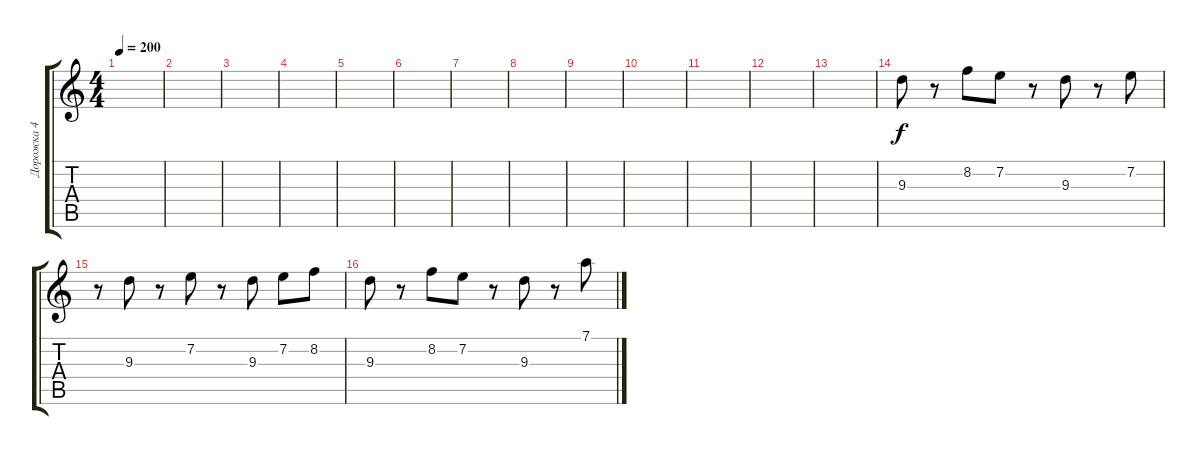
\track ("Дорожка 4" "Дорожка 4") {instrument acousticguitarnylon}
\staff {score tabs}
\tuning (D4 A3 F3 C3 G2 D2) {hide}
\ts (4 4)
\tempo 200
\clef g2
\ks c
|
|
|
|
|
|
|
|
|
|
|
|
|
9.3.8 r.8 8.2.8 7.2.8 r.8 9.3.8 r.8 7.2.8 |
r.8 9.3.8 r.8 7.2.8 r.8 9.3.8 7.2.8 8.2.8 |
9.3.8 r.8 8.2.8 7.2.8 r.8 9.3.8 r.8 7.1.8
